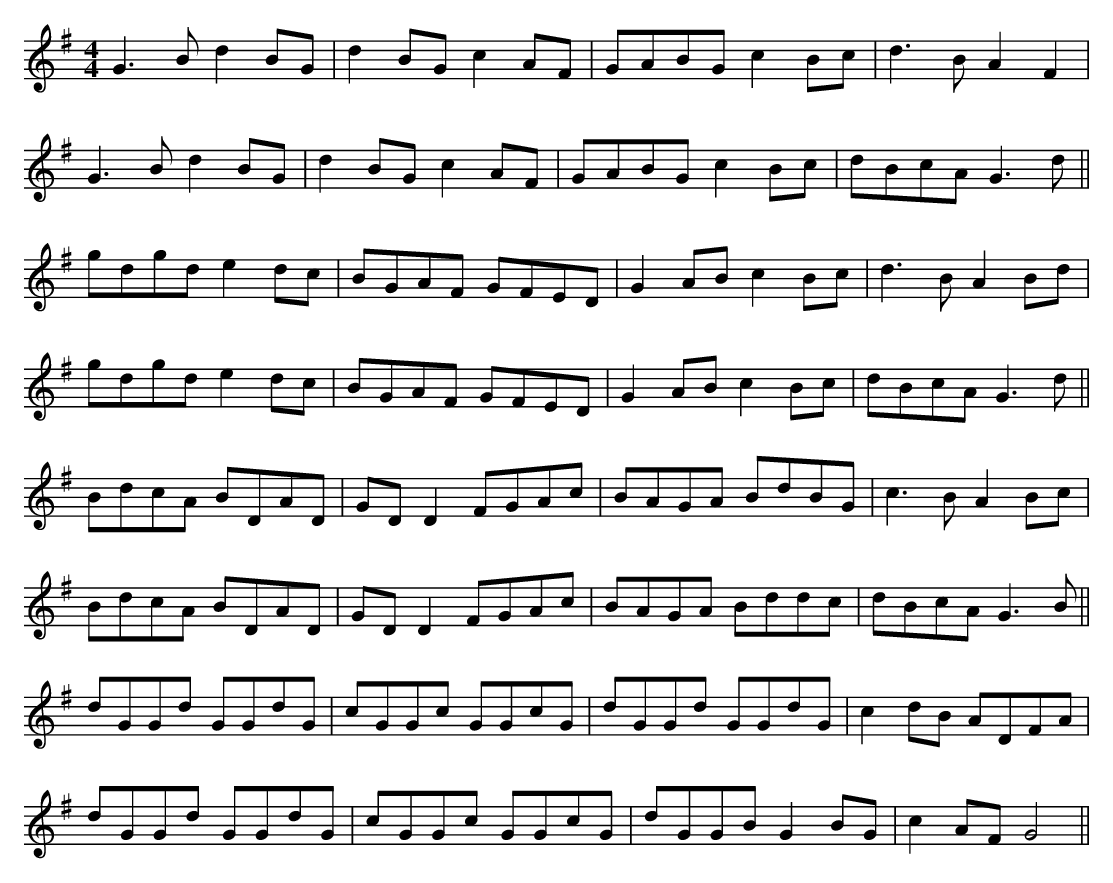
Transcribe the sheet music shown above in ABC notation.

X:1
M:4/4
K:G
G3B d2 BG|d2 BG c2 AF|GABG c2 Bc|d3B A2 F2|
G3B d2 BG|d2 BG c2 AF|GABG c2 Bc|dBcA G3d||
gdgd e2 dc|BGAF GFED|G2 AB c2 Bc|d3B A2 Bd|
gdgd e2 dc|BGAF GFED|G2 AB c2 Bc|dBcA G3d||
BdcA BDAD|GD D2 FGAc|BAGA BdBG|c3B A2 Bc|
BdcA BDAD|GD D2 FGAc|BAGA Bddc|dBcA G3B||
dGGd GGdG|cGGc GGcG|dGGd GGdG|c2 dB ADFA|
dGGd GGdG|cGGc GGcG|dGGB G2 BG|c2 AF G4||
